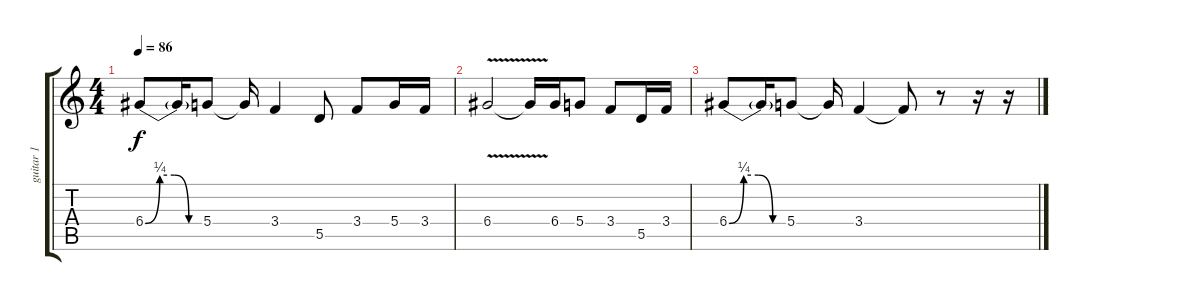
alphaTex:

\track ("guitar 1" "guitar 1") {instrument electricguitarjazz}
\staff {score tabs}
\tuning (E4 B3 G3 D3 A2 E2) {hide}
\ts (4 4)
\tempo 86
\clef g2
\ks c
6.4{be (custom 0 0 15 1 30 1 45 0 60 0)}.8{dy f} 6.4{t}.16 5.4.8 5.4{t}.16 3.4.4 5.5.8 3.4.8 5.4.16 3.4.16 |
6.4{v}.2 6.4{t}.16 6.4.16 5.4.8 3.4.8 5.5.16 3.4.16 |
6.4{be (custom 0 0 15 1 30 1 45 0 60 0)}.8 6.4{t}.16 5.4.8 5.4{t}.16 3.4.4 3.4{t}.8 r.8 r.16 r.16
